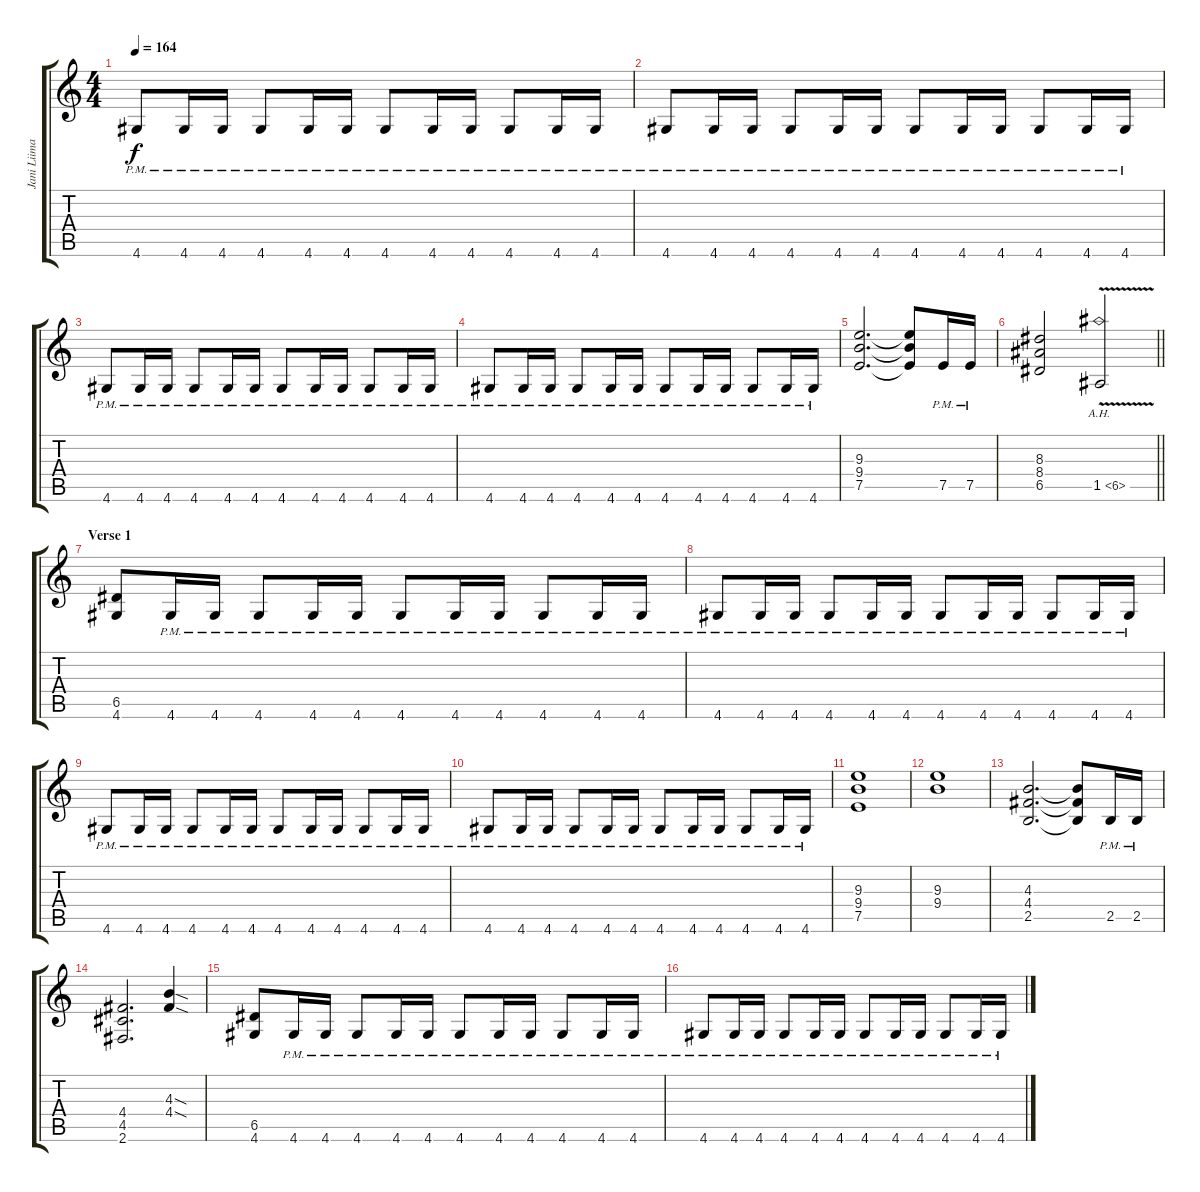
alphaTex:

\track ("Jani Liimatainen" "Jani Liima") {instrument distortionguitar}
\staff {score tabs}
\tuning (E4 B3 G3 D3 A2 E2) {hide}
\ts (4 4)
\tempo 164
\clef g2
\ks c
4.6{pm}.8{dy f} 4.6{pm}.16 4.6{pm}.16 4.6{pm}.8 4.6{pm}.16 4.6{pm}.16 4.6{pm}.8 4.6{pm}.16 4.6{pm}.16 4.6{pm}.8 4.6{pm}.16 4.6{pm}.16 |
4.6{pm}.8 4.6{pm}.16 4.6{pm}.16 4.6{pm}.8 4.6{pm}.16 4.6{pm}.16 4.6{pm}.8 4.6{pm}.16 4.6{pm}.16 4.6{pm}.8 4.6{pm}.16 4.6{pm}.16 |
4.6{pm}.8 4.6{pm}.16 4.6{pm}.16 4.6{pm}.8 4.6{pm}.16 4.6{pm}.16 4.6{pm}.8 4.6{pm}.16 4.6{pm}.16 4.6{pm}.8 4.6{pm}.16 4.6{pm}.16 |
4.6{pm}.8 4.6{pm}.16 4.6{pm}.16 4.6{pm}.8 4.6{pm}.16 4.6{pm}.16 4.6{pm}.8 4.6{pm}.16 4.6{pm}.16 4.6{pm}.8 4.6{pm}.16 4.6{pm}.16 |
(9.3 9.4 7.5).2{d} (9.3{t} 9.4{t} 7.5{t}).8 7.5{pm}.16 7.5{pm}.16 |
\barLineRight lightlight
(8.3 8.4 6.5).2 1.5{ah 5 v}.2 |
\section ("" "Verse 1")
(6.5 4.6).8 4.6{pm}.16 4.6{pm}.16 4.6{pm}.8 4.6{pm}.16 4.6{pm}.16 4.6{pm}.8 4.6{pm}.16 4.6{pm}.16 4.6{pm}.8 4.6{pm}.16 4.6{pm}.16 |
4.6{pm}.8 4.6{pm}.16 4.6{pm}.16 4.6{pm}.8 4.6{pm}.16 4.6{pm}.16 4.6{pm}.8 4.6{pm}.16 4.6{pm}.16 4.6{pm}.8 4.6{pm}.16 4.6{pm}.16 |
4.6{pm}.8 4.6{pm}.16 4.6{pm}.16 4.6{pm}.8 4.6{pm}.16 4.6{pm}.16 4.6{pm}.8 4.6{pm}.16 4.6{pm}.16 4.6{pm}.8 4.6{pm}.16 4.6{pm}.16 |
4.6{pm}.8 4.6{pm}.16 4.6{pm}.16 4.6{pm}.8 4.6{pm}.16 4.6{pm}.16 4.6{pm}.8 4.6{pm}.16 4.6{pm}.16 4.6{pm}.8 4.6{pm}.16 4.6{pm}.16 |
(9.3 9.4 7.5).1 |
(9.3 9.4).1 |
(4.3 4.4 2.5).2{d} (4.3{t} 4.4{t} 2.5{t}).8 2.5{pm}.16 2.5{pm}.16 |
(4.4 4.5 2.6).2{d} (4.3{sod} 4.4{sod}).4 |
(6.5 4.6).8 4.6{pm}.16 4.6{pm}.16 4.6{pm}.8 4.6{pm}.16 4.6{pm}.16 4.6{pm}.8 4.6{pm}.16 4.6{pm}.16 4.6{pm}.8 4.6{pm}.16 4.6{pm}.16 |
4.6{pm}.8 4.6{pm}.16 4.6{pm}.16 4.6{pm}.8 4.6{pm}.16 4.6{pm}.16 4.6{pm}.8 4.6{pm}.16 4.6{pm}.16 4.6{pm}.8 4.6{pm}.16 4.6{pm}.16
